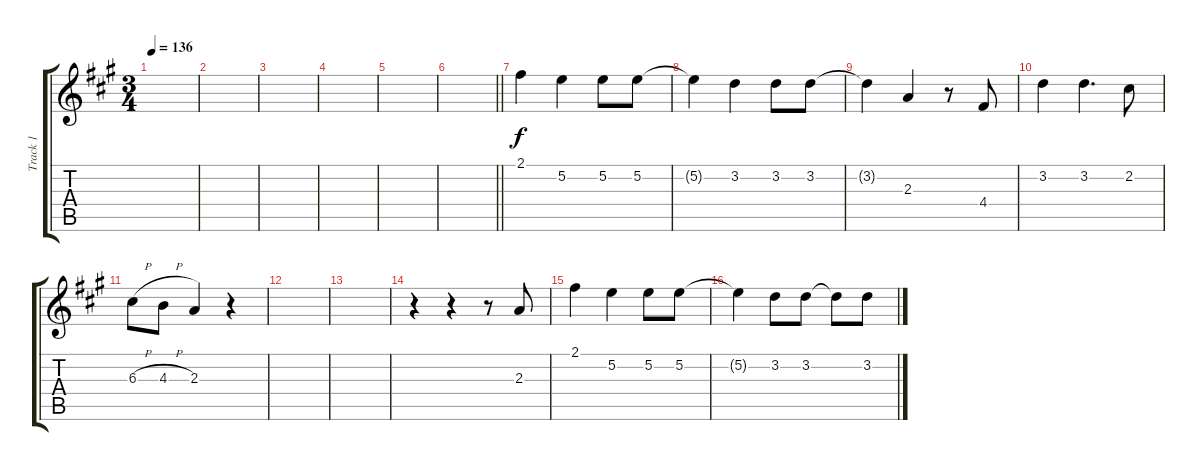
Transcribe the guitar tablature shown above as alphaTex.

\track ("Track 1" "Track 1") {instrument electricguitarjazz}
\staff {score tabs}
\tuning (E4 B3 G3 D3 A2 E2) {hide}
\ts (3 4)
\tempo 136
\clef g2
\ks a
|
|
|
|
|
\barLineRight lightlight
|
2.1.4 5.2.4 5.2.8 5.2.8 |
5.2{t}.4 3.2.4 3.2.8 3.2.8 |
3.2{t}.4 2.3.4 r.8 4.4.8 |
3.2.4 3.2.4{d} 2.2.8 |
6.3{h}.8 4.3{h}.8 2.3.4 r.4 |
|
|
r.4 r.4 r.8 2.3.8 |
2.1.4 5.2.4 5.2.8 5.2.8 |
5.2{t}.4 3.2.8 3.2.8 3.2{t}.8 3.2.8
